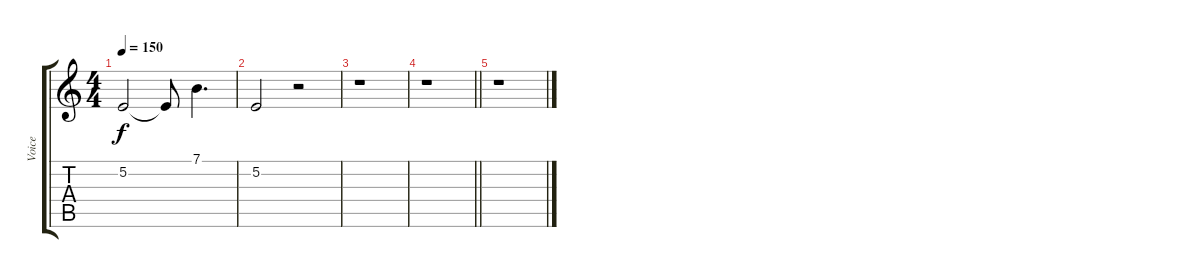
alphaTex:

\track ("Voice" "Voice") {instrument lead6voice}
\staff {score tabs}
\tuning (E4 B3 G3 D3 A2 E2) {hide}
\ts (4 4)
\tempo 150
\clef g2
\ks c
5.2.2{dy f} 5.2{t}.8 7.1.4{d} |
5.2.2 r.2 |
r.1 |
\barLineRight lightlight
r.1 |
r.1
